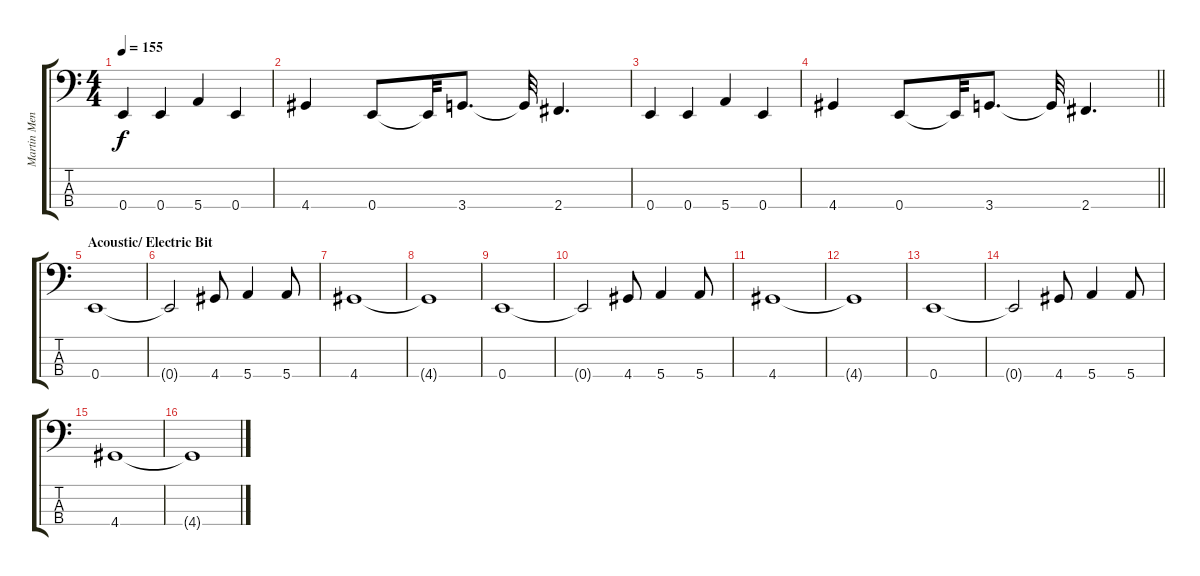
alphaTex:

\track ("Martin Mendez" "Martin Men") {instrument electricbassfinger}
\staff {score tabs}
\tuning (G2 D2 A1 E1) {hide}
\ts (4 4)
\tempo 155
\clef f4
\ks c
0.4.4{dy f} 0.4.4 5.4.4 0.4.4 |
4.4.4 0.4.8 0.4{t}.32 3.4.8{d} 3.4{t}.32 2.4.4{d} |
0.4.4 0.4.4 5.4.4 0.4.4 |
\barLineRight lightlight
4.4.4 0.4.8 0.4{t}.32 3.4.8{d} 3.4{t}.32 2.4.4{d} |
\section ("" "Acoustic/ Electric Bit")
0.4.1 |
0.4{t}.2 4.4.8 5.4.4 5.4.8 |
4.4.1 |
4.4{t}.1 |
0.4.1 |
0.4{t}.2 4.4.8 5.4.4 5.4.8 |
4.4.1 |
4.4{t}.1 |
0.4.1 |
0.4{t}.2 4.4.8 5.4.4 5.4.8 |
4.4.1 |
4.4{t}.1
